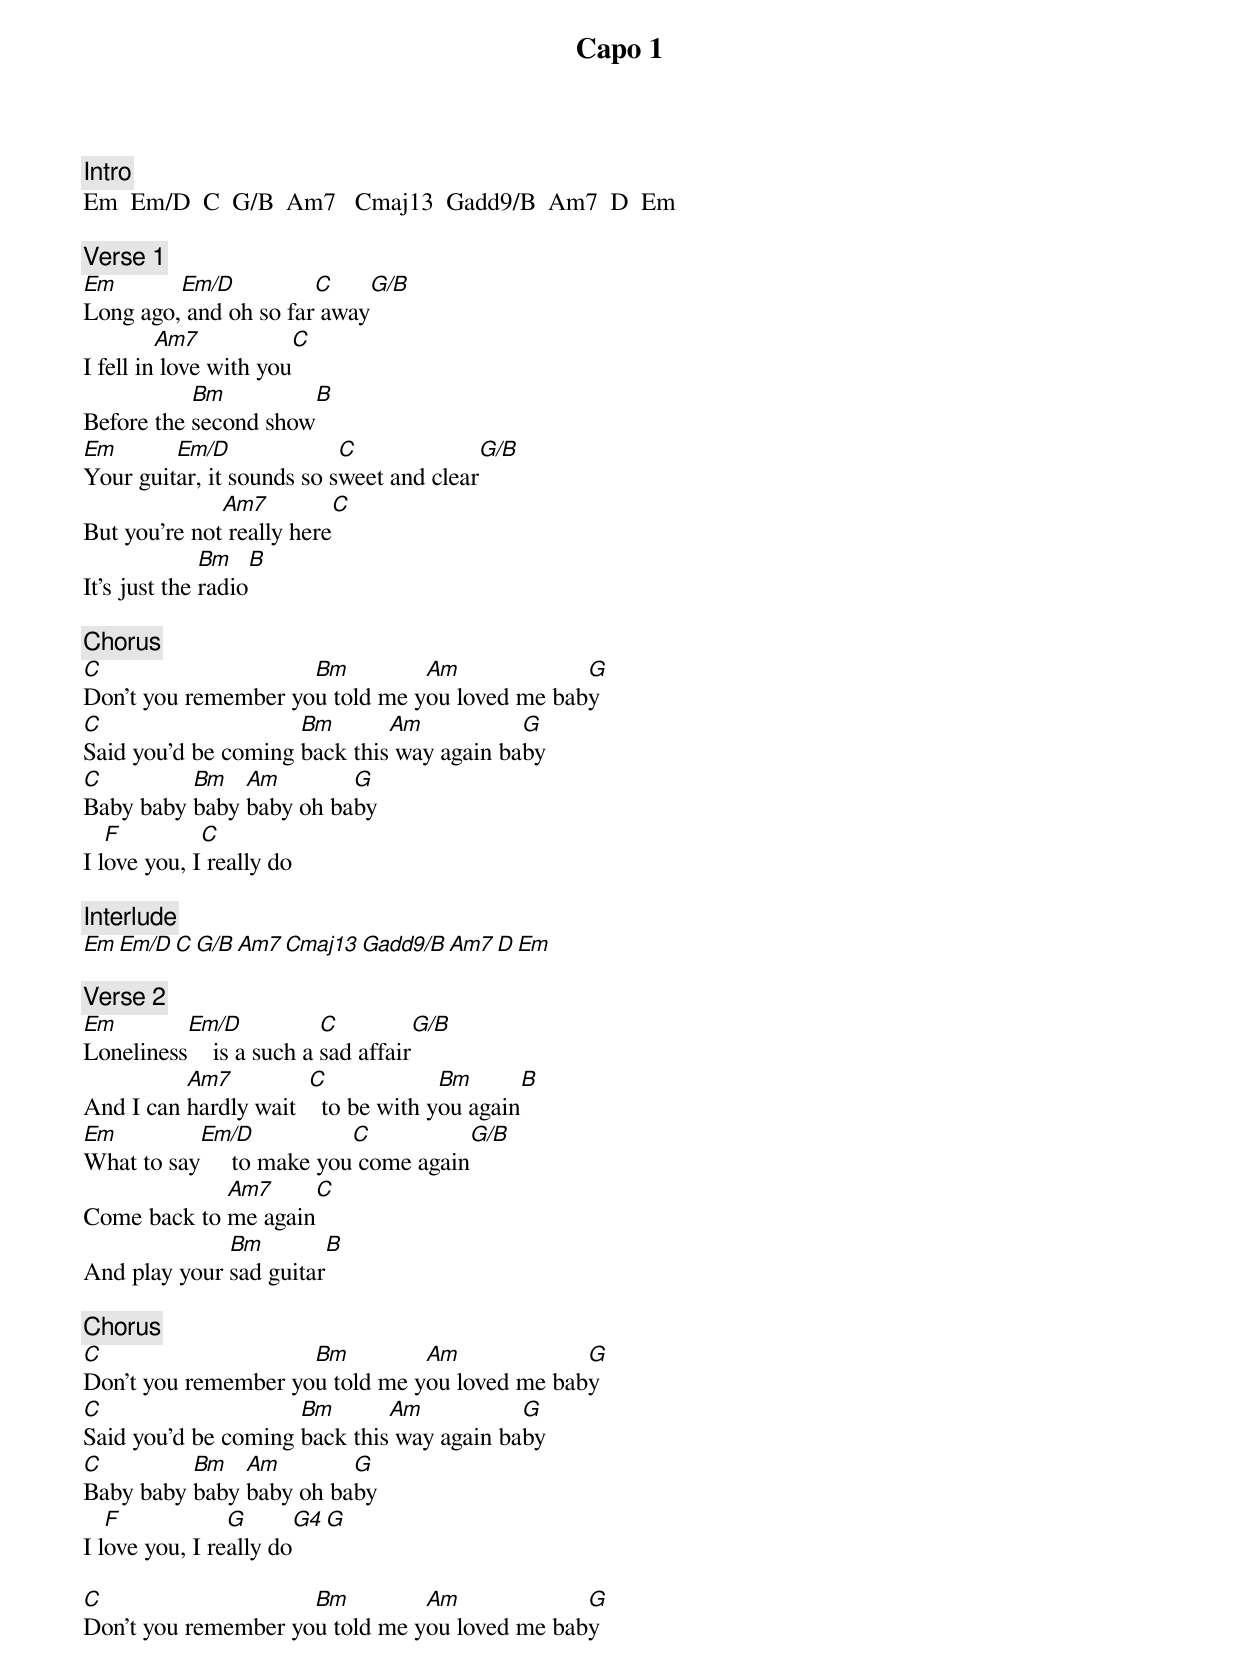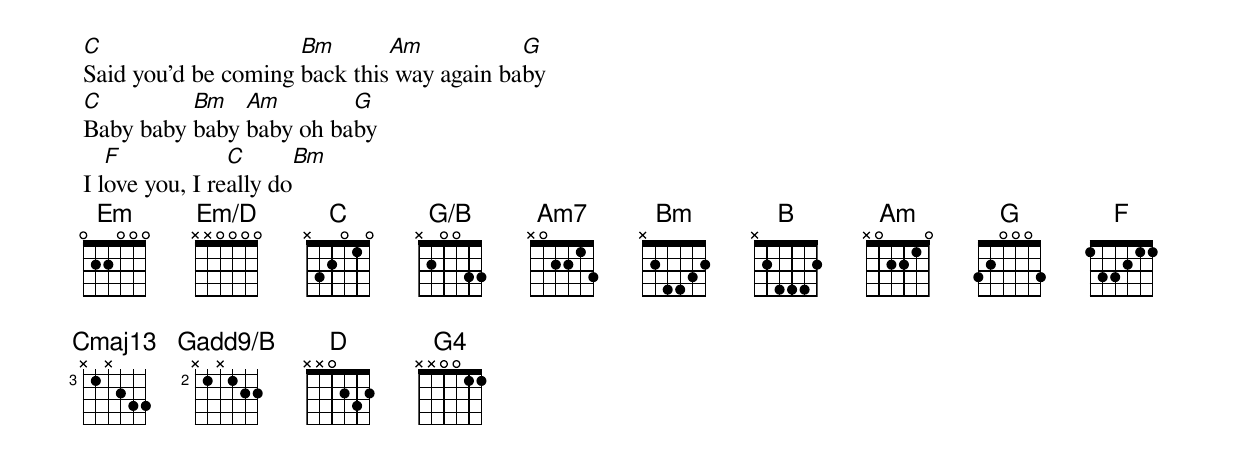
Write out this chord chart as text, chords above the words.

Capo 1

Em/D      xx0000
G/B       x20033
Cmaj13    x3x455
Gadd9/B   x2x233


[Intro]
Em  Em/D  C  G/B  Am7   Cmaj13  Gadd9/B  Am7  D  Em

[Verse 1]
Em       Em/D          C       G/B
Long ago, and oh so far away
         Am7           C
I fell in love with you
           Bm          B
Before the second show
Em       Em/D              C             G/B
Your guitar, it sounds so sweet and clear
              Am7           C
But you're not really here
              Bm    B
It's just the radio

[Chorus]
C                    Bm         Am             G
Don't you remember you told me you loved me baby
C                    Bm       Am           G
Said you'd be coming back this way again baby
C         Bm   Am        G
Baby baby baby baby oh baby
   F         C
I love you, I really do

[Interlude]
Em  Em/D  C  G/B  Am7   Cmaj13  Gadd9/B  Am7  D  Em

[Verse 2]
Em        Em/D            C         G/B
Loneliness    is a such a sad affair
          Am7          C             Bm       B
And I can hardly wait    to be with you again
Em         Em/D            C          G/B
What to say     to make you come again
             Am7       C
Come back to me again
              Bm          B
And play your sad guitar

[Chorus]
C                    Bm         Am             G
Don't you remember you told me you loved me baby
C                    Bm       Am           G
Said you'd be coming back this way again baby
C         Bm   Am        G
Baby baby baby baby oh baby
   F            G       G4  G
I love you, I really do

C                    Bm         Am             G
Don't you remember you told me you loved me baby
C                    Bm       Am           G
Said you'd be coming back this way again baby
C         Bm   Am        G
Baby baby baby baby oh baby
   F            C        Bm
I love you, I really do
